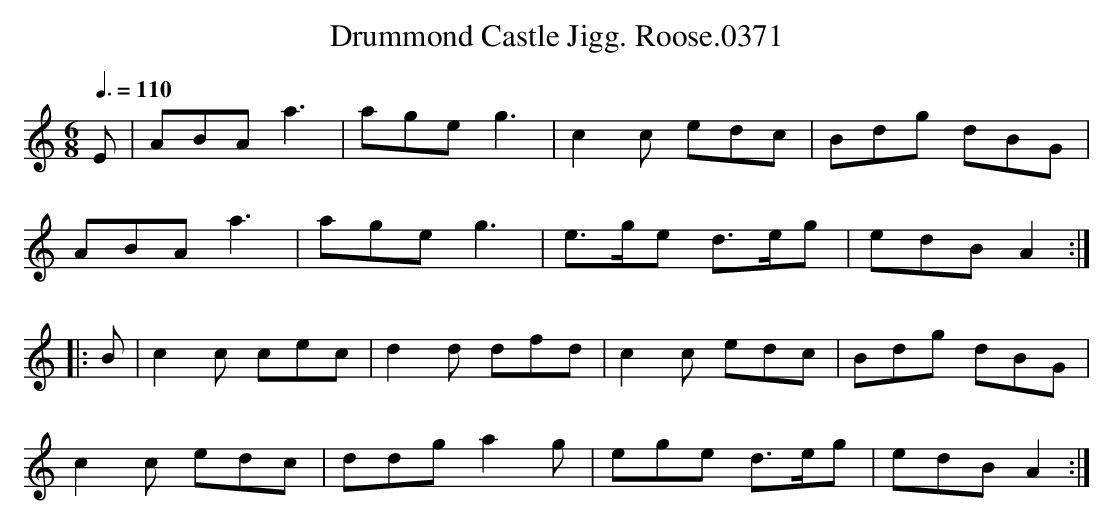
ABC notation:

X:1
T:Drummond Castle Jigg. Roose.0371
Q:3/8=110
M:6/8
L:1/8
K:C
E|ABA a3| age g3|c2c edc| Bdg dBG|
ABA a3|age g3|e>ge d>eg|edB A2:|
|:B|c2c cec|d2d dfd|c2c edc|Bdg dBG|
c2c edc|ddg a2g|ege d>eg | edB  A2:|
